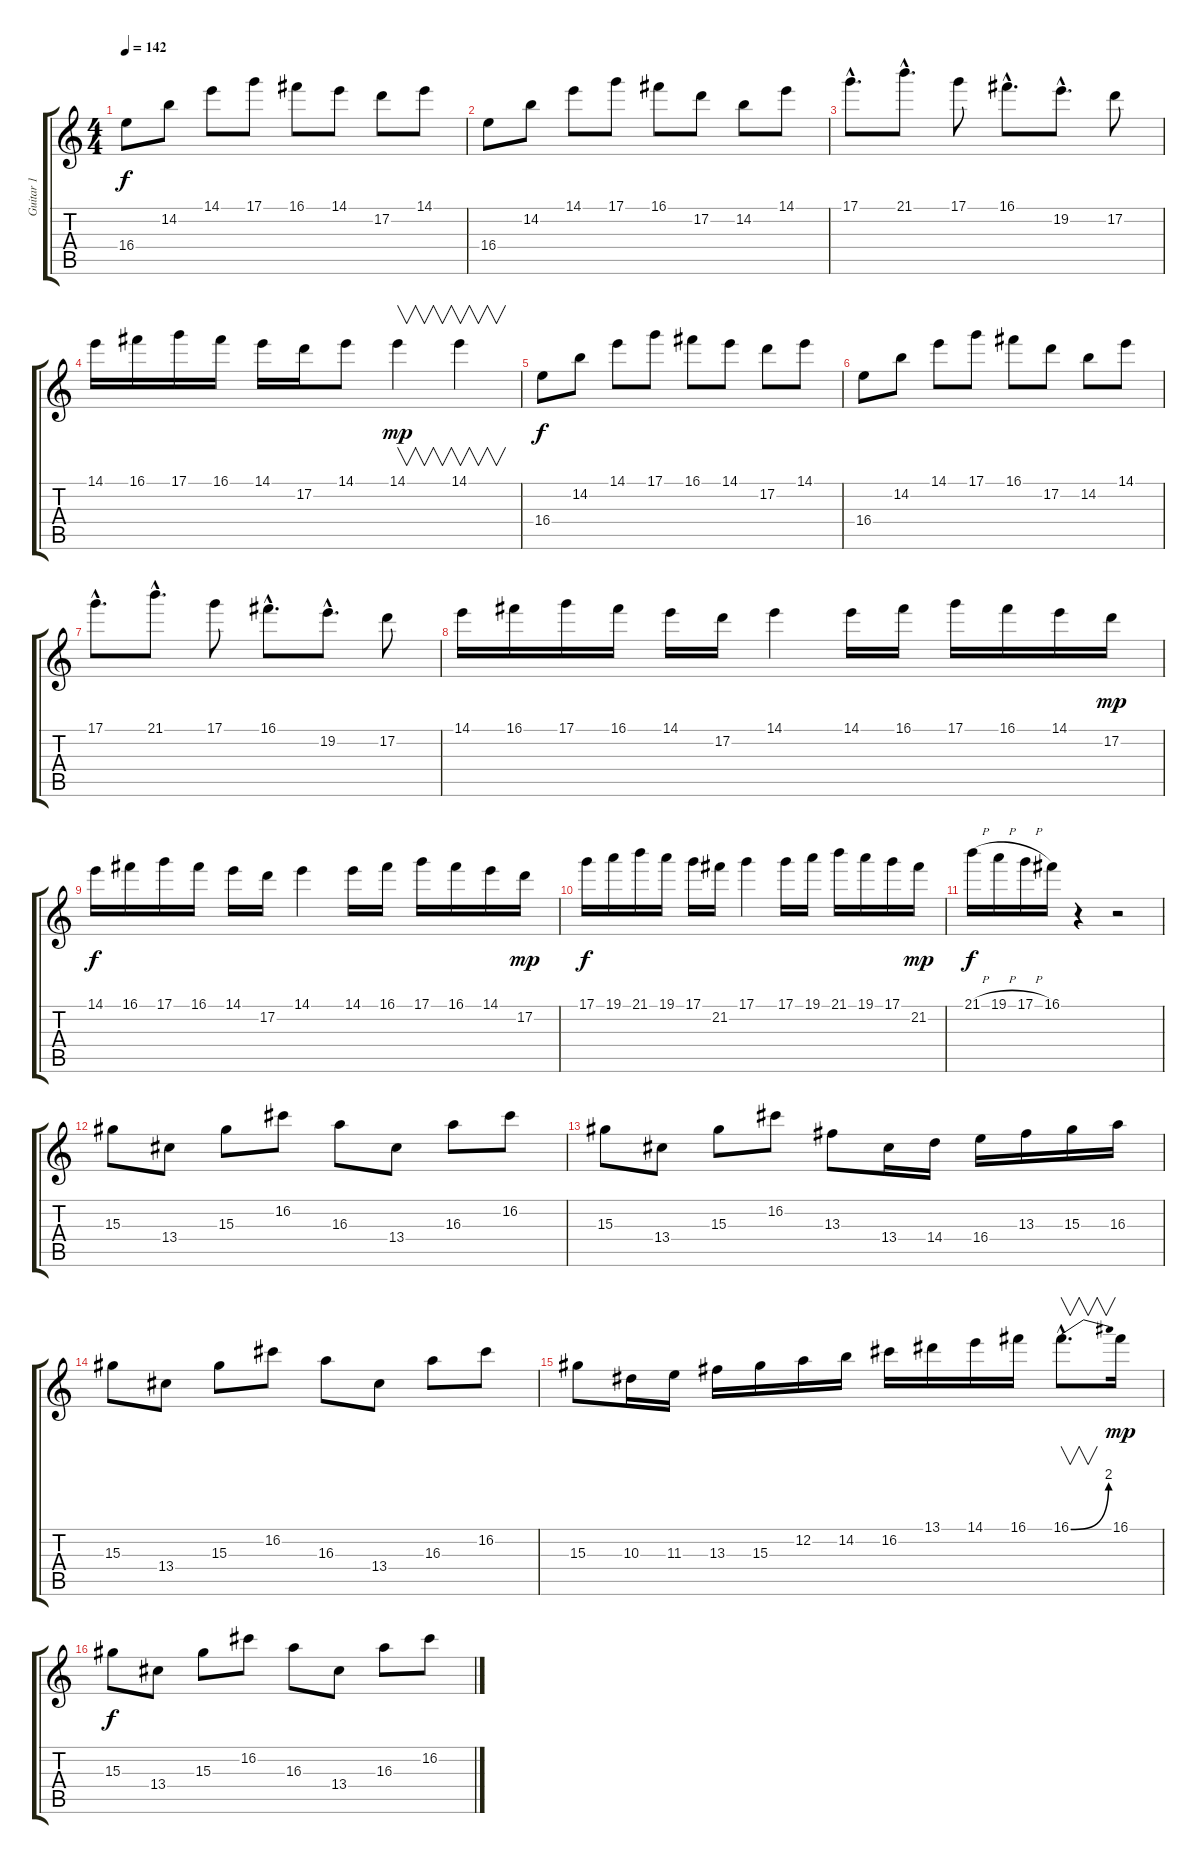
\track ("Guitar 1" "Guitar 1") {instrument overdrivenguitar}
\staff {score tabs}
\tuning (D4 A3 F3 C3 G2 D2) {hide}
\ts (4 4)
\tempo 142
\clef g2
\ks c
16.4.8{dy f} 14.2.8 14.1.8 17.1.8 16.1.8 14.1.8 17.2.8 14.1.8 |
16.4.8 14.2.8 14.1.8 17.1.8 16.1.8 17.2.8 14.2.8 14.1.8 |
17.1{hac}.8{d} 21.1{hac}.8{d} 17.1.8 16.1{hac}.8{d} 19.2{hac}.8{d} 17.2.8 |
14.1.16 16.1.16 17.1.16 16.1.16 14.1.16 17.2.16 14.1.8 14.1.4{v dy mp} 14.1.4{v} |
16.4.8{dy f} 14.2.8 14.1.8 17.1.8 16.1.8 14.1.8 17.2.8 14.1.8 |
16.4.8 14.2.8 14.1.8 17.1.8 16.1.8 17.2.8 14.2.8 14.1.8 |
17.1{hac}.8{d} 21.1{hac}.8{d} 17.1.8 16.1{hac}.8{d} 19.2{hac}.8{d} 17.2.8 |
14.1.16 16.1.16 17.1.16 16.1.16 14.1.16 17.2.16 14.1.4 14.1.16 16.1.16 17.1.16 16.1.16 14.1.16 17.2.16{dy mp} |
14.1.16{dy f} 16.1.16 17.1.16 16.1.16 14.1.16 17.2.16 14.1.4 14.1.16 16.1.16 17.1.16 16.1.16 14.1.16 17.2.16{dy mp} |
17.1.16{dy f} 19.1.16 21.1.16 19.1.16 17.1.16 21.2.16 17.1.4 17.1.16 19.1.16 21.1.16 19.1.16 17.1.16 21.2.16{dy mp} |
21.1{h}.16{dy f} 19.1{h}.16 17.1{h}.16 16.1.16 r.4 r.2 |
15.3.8 13.4.8 15.3.8 16.2.8 16.3.8 13.4.8 16.3.8 16.2.8 |
15.3.8 13.4.8 15.3.8 16.2.8 13.3.8 13.4.16 14.4.16 16.4.16 13.3.16 15.3.16 16.3.16 |
15.3.8 13.4.8 15.3.8 16.2.8 16.3.8 13.4.8 16.3.8 16.2.8 |
15.3.8 10.3.16 11.3.16 13.3.16 15.3.16 12.2.16 14.2.16 16.2.16 13.1.16 14.1.16 16.1.16 16.1{be (bend 0 0 60 8) hac}.8{v d} 16.1.16{dy mp} |
15.3.8{dy f} 13.4.8 15.3.8 16.2.8 16.3.8 13.4.8 16.3.8 16.2.8
